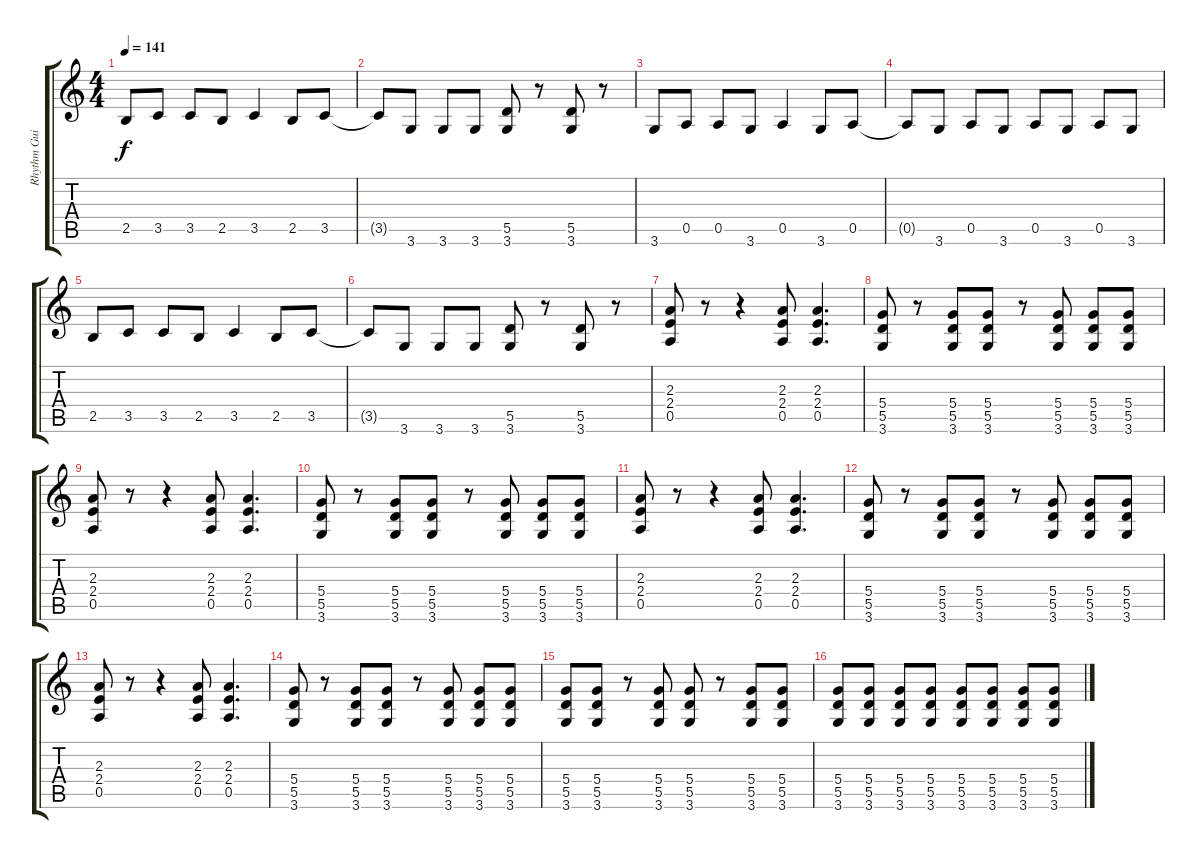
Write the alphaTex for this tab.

\track ("Rhythm Guitar" "Rhythm Gui") {instrument distortionguitar}
\staff {score tabs}
\tuning (E4 B3 G3 D3 A2 E2) {hide}
\ts (4 4)
\tempo 141
\clef g2
\ks c
2.5.8{dy f} 3.5.8 3.5.8 2.5.8 3.5.4 2.5.8 3.5.8 |
3.5{t}.8 3.6.8 3.6.8 3.6.8 (5.5 3.6).8 r.8 (5.5 3.6).8 r.8 |
3.6.8 0.5.8 0.5.8 3.6.8 0.5.4 3.6.8 0.5.8 |
0.5{t}.8 3.6.8 0.5.8 3.6.8 0.5.8 3.6.8 0.5.8 3.6.8 |
2.5.8 3.5.8 3.5.8 2.5.8 3.5.4 2.5.8 3.5.8 |
3.5{t}.8 3.6.8 3.6.8 3.6.8 (5.5 3.6).8 r.8 (5.5 3.6).8 r.8 |
(2.3 2.4 0.5).8 r.8 r.4 (2.3 2.4 0.5).8 (2.3 2.4 0.5).4{d} |
(5.4 5.5 3.6).8 r.8 (5.4 5.5 3.6).8 (5.4 5.5 3.6).8 r.8 (5.4 5.5 3.6).8 (5.4 5.5 3.6).8 (5.4 5.5 3.6).8 |
(2.3 2.4 0.5).8 r.8 r.4 (2.3 2.4 0.5).8 (2.3 2.4 0.5).4{d} |
(5.4 5.5 3.6).8 r.8 (5.4 5.5 3.6).8 (5.4 5.5 3.6).8 r.8 (5.4 5.5 3.6).8 (5.4 5.5 3.6).8 (5.4 5.5 3.6).8 |
(2.3 2.4 0.5).8 r.8 r.4 (2.3 2.4 0.5).8 (2.3 2.4 0.5).4{d} |
(5.4 5.5 3.6).8 r.8 (5.4 5.5 3.6).8 (5.4 5.5 3.6).8 r.8 (5.4 5.5 3.6).8 (5.4 5.5 3.6).8 (5.4 5.5 3.6).8 |
(2.3 2.4 0.5).8 r.8 r.4 (2.3 2.4 0.5).8 (2.3 2.4 0.5).4{d} |
(5.4 5.5 3.6).8 r.8 (5.4 5.5 3.6).8 (5.4 5.5 3.6).8 r.8 (5.4 5.5 3.6).8 (5.4 5.5 3.6).8 (5.4 5.5 3.6).8 |
(5.4 5.5 3.6).8 (5.4 5.5 3.6).8 r.8 (5.4 5.5 3.6).8 (5.4 5.5 3.6).8 r.8 (5.4 5.5 3.6).8 (5.4 5.5 3.6).8 |
(5.4 5.5 3.6).8 (5.4 5.5 3.6).8 (5.4 5.5 3.6).8 (5.4 5.5 3.6).8 (5.4 5.5 3.6).8 (5.4 5.5 3.6).8 (5.4 5.5 3.6).8 (5.4 5.5 3.6).8
